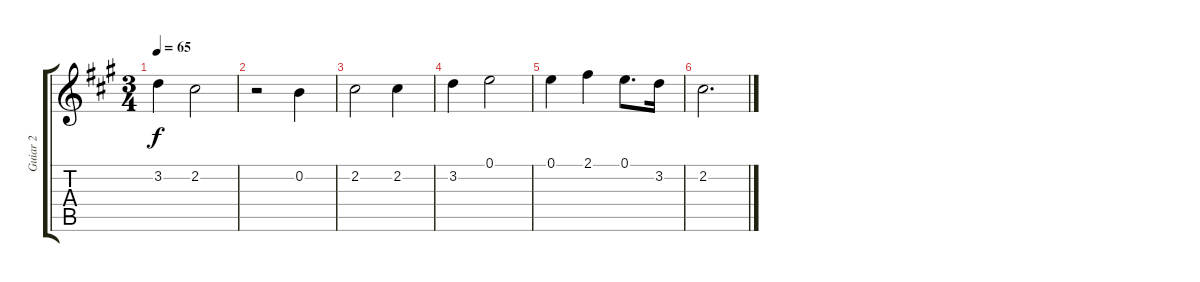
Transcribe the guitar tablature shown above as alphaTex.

\track ("Guiar 2" "Guiar 2") {instrument acousticguitarnylon}
\staff {score tabs}
\tuning (E4 B3 G3 D3 A2 E2) {hide}
\ts (3 4)
\tempo 65
\clef g2
\ks a
3.2.4{dy f} 2.2.2 |
r.2 0.2.4{beam Down} |
2.2.2 2.2.4 |
3.2.4 0.1.2 |
0.1.4 2.1.4 0.1.8{d} 3.2.16 |
2.2.2{d}
